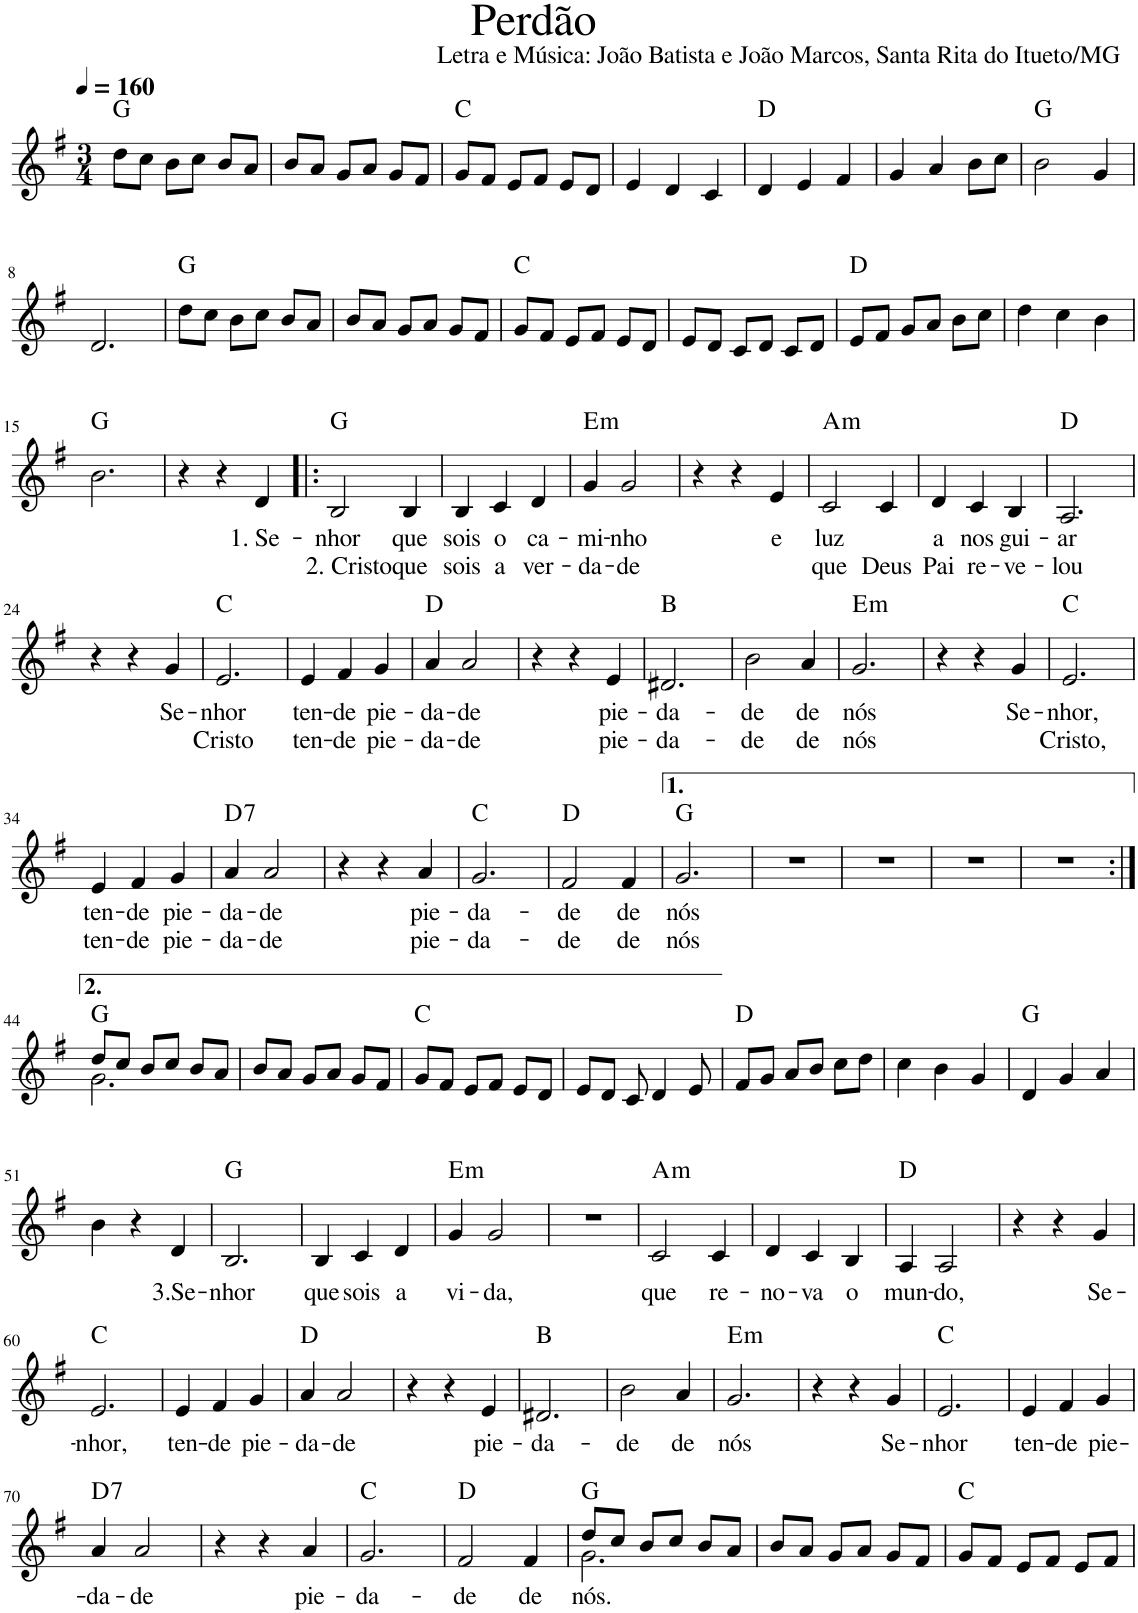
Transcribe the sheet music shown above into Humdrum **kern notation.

**kern	**text	**text	**harte
*part1	*part1	*part1	*part1
*staff1	*staff1	*staff1	*
*I"Voz	*	*	*
*I'Vo.	*	*	*
!!LO:PB:g=z
*clefG2	*	*	*
*k[f#]	*	*	*
*M3/4	*	*	*
*MM160	*	*	*
=1	=1	=1	=1
!LO:TX:a:t=Perdão	!	!	!
!LO:TX:a:t=Letra e Música&colon; João Batista e João Marcos, Santa Rita do Itueto/MG	!	!	!
8dd\L	.	.	G:maj
8cc\J	.	.	.
8b\L	.	.	.
8cc\J	.	.	.
8b/L	.	.	.
8a/J	.	.	.
=2	=2	=2	=2
8b/L	.	.	.
8a/J	.	.	.
8g/L	.	.	.
8a/J	.	.	.
8g/L	.	.	.
8f#/J	.	.	.
=3	=3	=3	=3
8g/L	.	.	C:maj
8f#/J	.	.	.
8e/L	.	.	.
8f#/J	.	.	.
8e/L	.	.	.
8d/J	.	.	.
=4	=4	=4	=4
4e/	.	.	.
4d/	.	.	.
4c/	.	.	.
=5	=5	=5	=5
4d/	.	.	D:maj
4e/	.	.	.
4f#/	.	.	.
=6	=6	=6	=6
4g/	.	.	.
4a/	.	.	.
8b\L	.	.	.
8cc\J	.	.	.
=7	=7	=7	=7
2b\	.	.	G:maj
4g/	.	.	.
!!LO:LB:g=z
=8	=8	=8	=8
2.d/	.	.	.
=9	=9	=9	=9
8dd\L	.	.	G:maj
8cc\J	.	.	.
8b\L	.	.	.
8cc\J	.	.	.
8b/L	.	.	.
8a/J	.	.	.
=10	=10	=10	=10
8b/L	.	.	.
8a/J	.	.	.
8g/L	.	.	.
8a/J	.	.	.
8g/L	.	.	.
8f#/J	.	.	.
=11	=11	=11	=11
8g/L	.	.	C:maj
8f#/J	.	.	.
8e/L	.	.	.
8f#/J	.	.	.
8e/L	.	.	.
8d/J	.	.	.
=12	=12	=12	=12
8e/L	.	.	.
8d/J	.	.	.
8c/L	.	.	.
8d/J	.	.	.
8c/L	.	.	.
8d/J	.	.	.
=13	=13	=13	=13
8e/L	.	.	D:maj
8f#/J	.	.	.
8g/L	.	.	.
8a/J	.	.	.
8b\L	.	.	.
8cc\J	.	.	.
=14	=14	=14	=14
4dd\	.	.	.
4cc\	.	.	.
4b\	.	.	.
!!LO:LB:g=z
=15	=15	=15	=15
2.b\	.	.	G:maj
=16	=16	=16	=16
4r	.	.	.
4r	.	.	.
!	!LO:LY:b	!	!
4d/	1. Se-	.	.
=17!|:	=17!|:	=17!|:	=17!|:
!	!LO:LY:b	!LO:LY:b	!
2B/	-nhor	2. Cristo-	G:maj
!	!LO:LY:b	!LO:LY:b	!
4B/	que	que	.
=18	=18	=18	=18
!	!LO:LY:b	!LO:LY:b	!
4B/	sois	sois	.
!	!LO:LY:b	!LO:LY:b	!
4c/	o	a	.
!	!LO:LY:b	!LO:LY:b	!
4d/	ca-	ver-	.
=19	=19	=19	=19
!	!LO:LY:b	!LO:LY:b	!LO:H:kt=m
4g/	-mi-	-da-	E:min
!	!LO:LY:b	!LO:LY:b	!
2g/	-nho	-de	.
=20	=20	=20	=20
4r	.	.	.
4r	.	.	.
!	!LO:LY:b	!	!
4e/	e	.	.
=21	=21	=21	=21
!	!LO:LY:b	!LO:LY:b	!LO:H:kt=m
2c/	luz	que	A:min
!	!	!LO:LY:b	!
4c/	.	Deus	.
=22	=22	=22	=22
!	!LO:LY:b	!LO:LY:b	!
4d/	a	Pai	.
!	!LO:LY:b	!LO:LY:b	!
4c/	nos	re-	.
!	!LO:LY:b	!LO:LY:b	!
4B/	gui-	-ve-	.
=23	=23	=23	=23
!	!LO:LY:b	!LO:LY:b	!
2.A/	-ar	-lou	D:maj
!!LO:LB:g=z
=24	=24	=24	=24
4r	.	.	.
4r	.	.	.
!	!LO:LY:b	!	!
4g/	Se-	.	.
=25	=25	=25	=25
!	!LO:LY:b	!LO:LY:b	!
2.e/	-nhor	Cristo	C:maj
=26	=26	=26	=26
!	!LO:LY:b	!LO:LY:b	!
4e/	ten-	ten-	.
!	!LO:LY:b	!LO:LY:b	!
4f#/	-de	-de	.
!	!LO:LY:b	!LO:LY:b	!
4g/	pie-	pie-	.
=27	=27	=27	=27
!	!LO:LY:b	!LO:LY:b	!
4a/	-da-	-da-	D:maj
!	!LO:LY:b	!LO:LY:b	!
2a/	-de	-de	.
=28	=28	=28	=28
4r	.	.	.
4r	.	.	.
!	!LO:LY:b	!LO:LY:b	!
4e/	pie-	pie-	.
=29	=29	=29	=29
!	!LO:LY:b	!LO:LY:b	!
2.d#X/	-da-	-da-	B:maj
=30	=30	=30	=30
!	!LO:LY:b	!LO:LY:b	!
2b\	-de	-de	.
!	!LO:LY:b	!LO:LY:b	!
4a/	de	de	.
=31	=31	=31	=31
!	!LO:LY:b	!LO:LY:b	!LO:H:kt=m
2.g/	nós	nós	E:min
=32	=32	=32	=32
4r	.	.	.
4r	.	.	.
!	!LO:LY:b	!	!
4g/	Se-	.	.
=33	=33	=33	=33
!	!LO:LY:b	!LO:LY:b	!
2.e/	-nhor,	Cristo,	C:maj
!!LO:LB:g=z
=34	=34	=34	=34
!	!LO:LY:b	!LO:LY:b	!
4e/	ten-	ten-	.
!	!LO:LY:b	!LO:LY:b	!
4f#/	-de	-de	.
!	!LO:LY:b	!LO:LY:b	!
4g/	pie-	pie-	.
=35	=35	=35	=35
!	!LO:LY:b	!LO:LY:b	!LO:H:kt=7
4a/	-da-	-da-	D:7
!	!LO:LY:b	!LO:LY:b	!
2a/	-de	-de	.
=36	=36	=36	=36
4r	.	.	.
4r	.	.	.
!	!LO:LY:b	!LO:LY:b	!
4a/	pie-	pie-	.
=37	=37	=37	=37
!	!LO:LY:b	!LO:LY:b	!
2.g/	-da-	-da-	C:maj
=38	=38	=38	=38
!	!LO:LY:b	!LO:LY:b	!
2f#/	-de	-de	D:maj
!	!LO:LY:b	!LO:LY:b	!
4f#/	de	de	.
=39	=39	=39	=39
!	!LO:LY:b	!LO:LY:b	!
2.g/	nós	nós	G:maj
=40	=40	=40	=40
2.r	.	.	.
=41	=41	=41	=41
2.r	.	.	.
=42	=42	=42	=42
2.r	.	.	.
=43	=43	=43	=43
2.r	.	.	.
!!LO:LB:g=z
=44:|!	=44:|!	=44:|!	=44:|!
*^	*	*	*
8dd/L	2.g\	.	.	G:maj
8cc/J	.	.	.	.
8b/L	.	.	.	.
8cc/J	.	.	.	.
8b/L	.	.	.	.
8a/J	.	.	.	.
*v	*v	*	*	*
=45	=45	=45	=45
8b/L	.	.	.
8a/J	.	.	.
8g/L	.	.	.
8a/J	.	.	.
8g/L	.	.	.
8f#/J	.	.	.
=46	=46	=46	=46
8g/L	.	.	C:maj
8f#/J	.	.	.
8e/L	.	.	.
8f#/J	.	.	.
8e/L	.	.	.
8d/J	.	.	.
=47	=47	=47	=47
8e/L	.	.	.
8d/J	.	.	.
8c/	.	.	.
4d/	.	.	.
8e/	.	.	.
=48	=48	=48	=48
8f#/L	.	.	D:maj
8g/J	.	.	.
8a/L	.	.	.
8b/J	.	.	.
8cc\L	.	.	.
8dd\J	.	.	.
=49	=49	=49	=49
4cc\	.	.	.
4b\	.	.	.
4g/	.	.	.
=50	=50	=50	=50
4d/	.	.	G:maj
4g/	.	.	.
4a/	.	.	.
!!LO:LB:g=z
=51	=51	=51	=51
4b\	.	.	.
4r	.	.	.
!	!LO:LY:b	!	!
4d/	3.Se-	.	.
=52	=52	=52	=52
!	!LO:LY:b	!	!
2.B/	-nhor	.	G:maj
=53	=53	=53	=53
!	!LO:LY:b	!	!
4B/	que	.	.
!	!LO:LY:b	!	!
4c/	sois	.	.
!	!LO:LY:b	!	!
4d/	a	.	.
=54	=54	=54	=54
!	!LO:LY:b	!	!LO:H:kt=m
4g/	vi-	.	E:min
!	!LO:LY:b	!	!
2g/	-da,	.	.
=55	=55	=55	=55
2.r	.	.	.
=56	=56	=56	=56
!	!LO:LY:b	!	!LO:H:kt=m
2c/	que	.	A:min
!	!LO:LY:b	!	!
4c/	re-	.	.
=57	=57	=57	=57
!	!LO:LY:b	!	!
4d/	-no-	.	.
!	!LO:LY:b	!	!
4c/	-va	.	.
!	!LO:LY:b	!	!
4B/	o	.	.
=58	=58	=58	=58
!	!LO:LY:b	!	!
4A/	mun-	.	D:maj
!	!LO:LY:b	!	!
2A/	-do,	.	.
=59	=59	=59	=59
4r	.	.	.
4r	.	.	.
!	!LO:LY:b	!	!
4g/	Se-	.	.
!!LO:LB:g=z
=60	=60	=60	=60
!	!LO:LY:b	!	!
2.e/	-nhor,	.	C:maj
=61	=61	=61	=61
!	!LO:LY:b	!	!
4e/	ten-	.	.
!	!LO:LY:b	!	!
4f#/	-de	.	.
!	!LO:LY:b	!	!
4g/	pie-	.	.
=62	=62	=62	=62
!	!LO:LY:b	!	!
4a/	-da-	.	D:maj
!	!LO:LY:b	!	!
2a/	-de	.	.
=63	=63	=63	=63
4r	.	.	.
4r	.	.	.
!	!LO:LY:b	!	!
4e/	pie-	.	.
=64	=64	=64	=64
!	!LO:LY:b	!	!
2.d#X/	-da-	.	B:maj
=65	=65	=65	=65
!	!LO:LY:b	!	!
2b\	-de	.	.
!	!LO:LY:b	!	!
4a/	de	.	.
=66	=66	=66	=66
!	!LO:LY:b	!	!LO:H:kt=m
2.g/	nós	.	E:min
=67	=67	=67	=67
4r	.	.	.
4r	.	.	.
!	!LO:LY:b	!	!
4g/	Se-	.	.
=68	=68	=68	=68
!	!LO:LY:b	!	!
2.e/	-nhor	.	C:maj
=69	=69	=69	=69
!	!LO:LY:b	!	!
4e/	ten-	.	.
!	!LO:LY:b	!	!
4f#/	-de	.	.
!	!LO:LY:b	!	!
4g/	pie-	.	.
!!LO:LB:g=z
=70	=70	=70	=70
!	!LO:LY:b	!	!LO:H:kt=7
4a/	-da-	.	D:7
!	!LO:LY:b	!	!
2a/	-de	.	.
=71	=71	=71	=71
4r	.	.	.
4r	.	.	.
!	!LO:LY:b	!	!
4a/	pie-	.	.
=72	=72	=72	=72
!	!LO:LY:b	!	!
2.g/	-da-	.	C:maj
=73	=73	=73	=73
!	!LO:LY:b	!	!
2f#/	-de	.	D:maj
!	!LO:LY:b	!	!
4f#/	de	.	.
=74	=74	=74	=74
!	!LO:LY:b	!	!
*^	*	*	*
8dd/L	2.g\	nós.	.	G:maj
8cc/J	.	.	.	.
8b/L	.	.	.	.
8cc/J	.	.	.	.
8b/L	.	.	.	.
8a/J	.	.	.	.
*v	*v	*	*	*
=75	=75	=75	=75
8b/L	.	.	.
8a/J	.	.	.
8g/L	.	.	.
8a/J	.	.	.
8g/L	.	.	.
8f#/J	.	.	.
=76	=76	=76	=76
8g/L	.	.	C:maj
8f#/J	.	.	.
8e/L	.	.	.
8f#/J	.	.	.
8e/L	.	.	.
8f#/J	.	.	.
=	=	=	=
*-	*-	*-	*-
